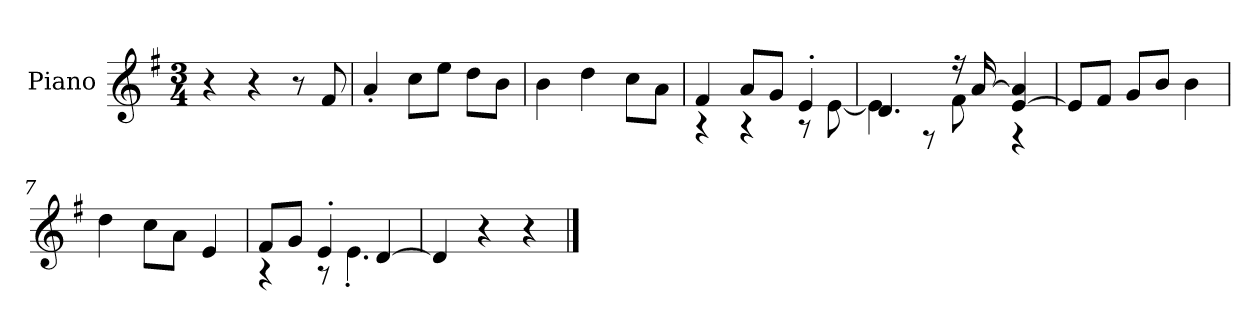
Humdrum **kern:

**kern
*part1
*staff1
*I"Piano
*I'P-no
*clefG2
*k[f#]
*M3/4
*MM172
=1
4r
4r
8r
8f#/
=2
4a'/
8cc\L
8ee\J
8dd\L
8b\J
=3
4b\
4dd\
8cc\L
8a\J
=4
*^
4f#/	4r
8a/L	4r
8g/J	.
4e'/	8r
.	[8e\
=5	=5
4.d/	4e\]
.	8r
16r	8f#\
[16a/	.
[4e/ 4a/]	4r
*v	*v
=6
8e/L]
8f#/J
8g/L
8b/J
4b\
=7
4dd\
8cc\L
8a\J
4e/
!!LO:LB:g=z
=8
*^
8f#/L	4r
8g/J	.
4e'/	8r
.	4.e'\
[4d/	.
*v	*v
=9
4d/]
4r
4r
==
*-
